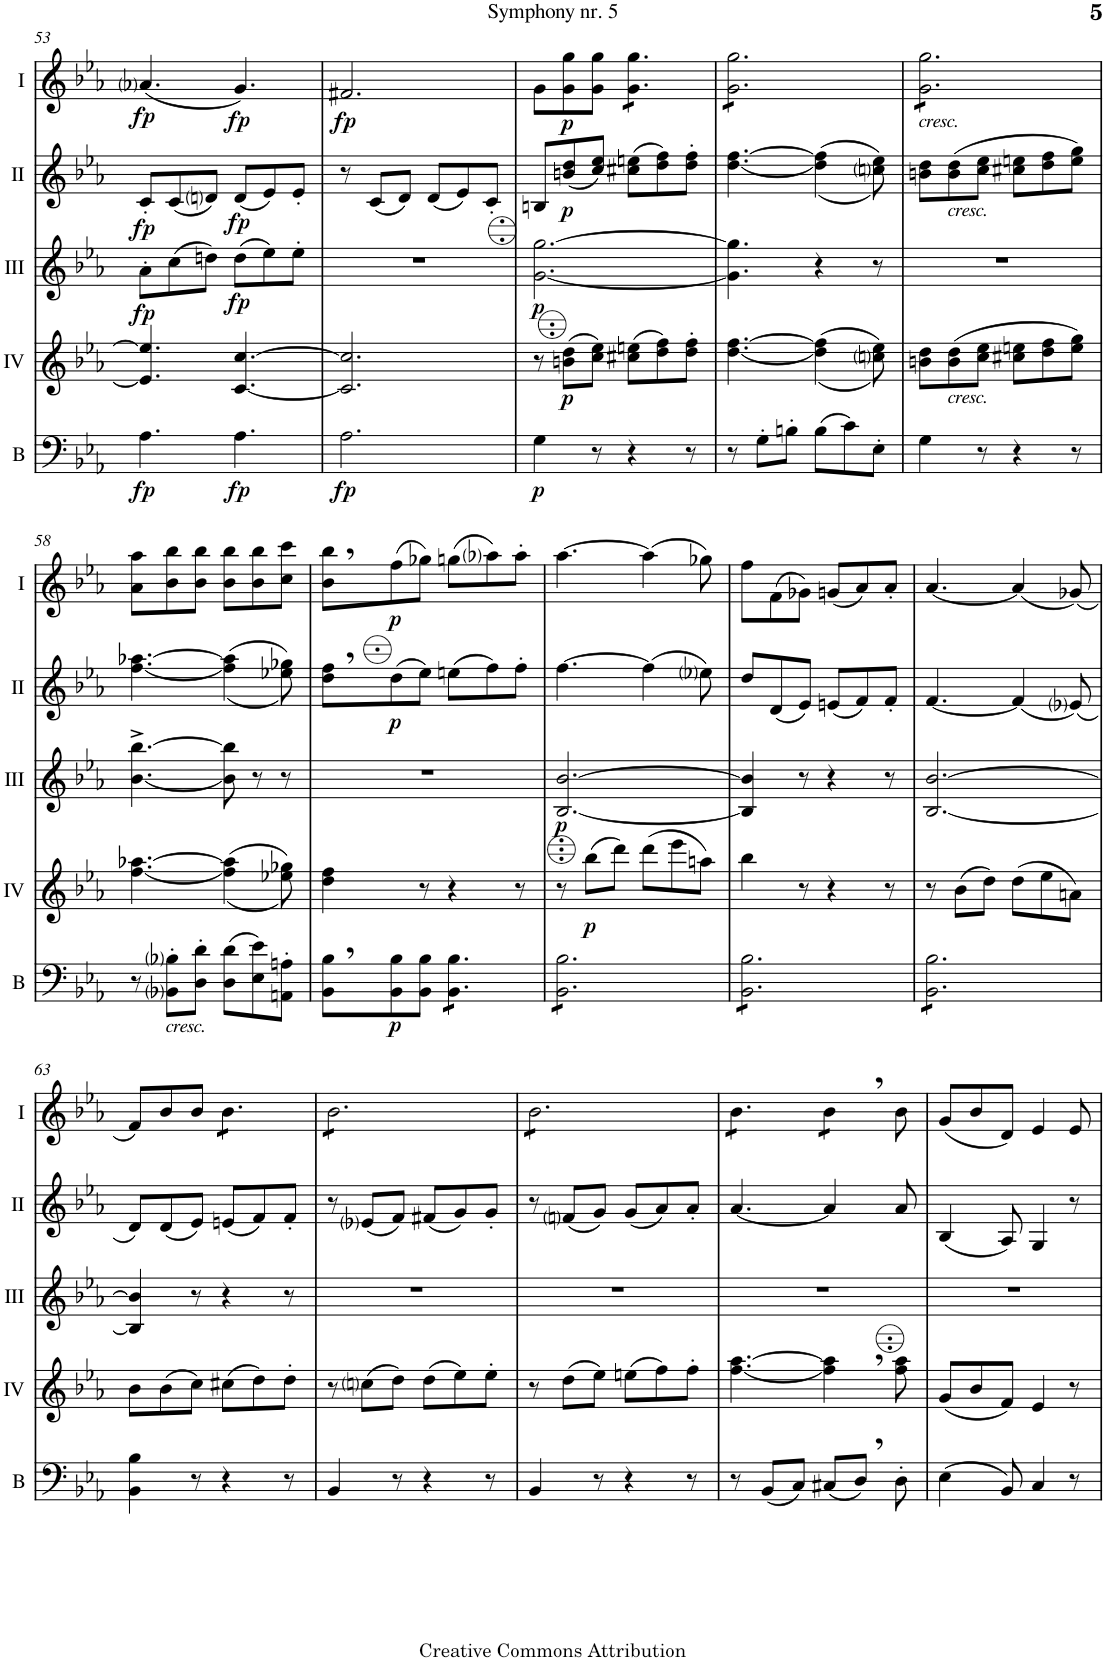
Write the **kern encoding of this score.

**kern	**dynam	**kern	**dynam	**kern	**dynam	**kern	**dynam	**kern	**dynam
*part5	*part5	*part4	*part4	*part3	*part3	*part2	*part2	*part1	*part1
*staff5	*staff5	*staff4	*staff4	*staff3	*staff3	*staff2	*staff2	*staff1	*staff1
*I"Bass	*	*I"Acc. 4	*	*I"Acc. 3	*	*I"Acc. 2	*	*I"Acc. 1	*
*I'B	*	*	*	*	*	*	*	*	*
!!LO:PB:g=z
*clefF4	*	*clefG2	*	*clefG2	*	*clefG2	*	*clefG2	*
*Trd7c12	*	*Trd7c12	*	*Trd7c12	*	*	*	*	*
*k[b-e-a-]	*	*k[b-e-a-]	*	*k[b-e-a-]	*	*k[b-e-a-]	*	*k[b-e-a-]	*
*M6/8	*	*M6/8	*	*M6/8	*	*M6/8	*	*M6/8	*
=53	=53	=53	=53	=53	=53	=53	=53	=53	=53
!	!LO:DY:b	!	!	!	!LO:DY:b	!	!LO:DY:b	!	!LO:DY:b
4.A-\	fp	4.ee-/] 4.eee-/]	.	8a-'\L	fp	8c'/L	fp	(4.a-i/	fp
.	.	.	.	(8cc\	.	(8c/	.	.	.
.	.	.	.	8ddn\J)	.	8dni/J)	.	.	.
!	!LO:DY:b	!	!	!	!LO:DY:b	!	!LO:DY:b	!	!LO:DY:b
4.A-\	fp	[4.cc/ [4.ccc/	.	(8dd\L	fp	(8d/L	fp	4.g/)	fp
.	.	.	.	8ee-\)	.	8e-/)	.	.	.
.	.	.	.	8ee-'\J	.	8e-'/J	.	.	.
=54	=54	=54	=54	=54	=54	=54	=54	=54	=54
!	!LO:DY:b	!	!	!	!	!	!	!	!LO:DY:b
2.A-\	fp	2.cc/] 2.ccc/]	.	2.r	.	8r	.	2.f#X/	fp
.	.	.	.	.	.	(8c/L	.	.	.
.	.	.	.	.	.	8d/J)	.	.	.
.	.	.	.	.	.	(8d/L	.	.	.
.	.	.	.	.	.	8e-/)	.	.	.
.	.	.	.	.	.	8c'/J	.	.	.
=55	=55	=55	=55	=55	=55	=55	=55	=55	=55
!	!LO:DY:b	!	!	!	!LO:DY:b	!	!	!	!
4G\	p	8r	.	[2.g\ [2.gg\	p	8Bn/L	.	8g\L	.
!	!	!	!LO:DY:b	!	!	!	!LO:DY:b	!	!LO:DY:b
.	.	(8bn\ 8dd\L	p	.	.	(8bn/ 8dd/	p	8g\ 8gg\	p
8r	.	8cc\ 8ee-\J)	.	.	.	8cc/ 8ee-/J)	.	8g\ 8gg\J	.
*	*	*	*	*	*	*	*	*tremolo	*
4r	.	(8cc#X\ 8een\L	.	.	.	(8cc#X\ 8een\L	.	8g\ 8gg\L	.
.	.	8dd\ 8ff\)	.	.	.	8dd\ 8ff\)	.	8g\ 8gg\	.
8r	.	8dd\' 8ff\'J	.	.	.	8dd\' 8ff\'J	.	8g\ 8gg\J	.
=56	=56	=56	=56	=56	=56	=56	=56	=56	=56
8r	.	[4.dd\ [4.ff\	.	4.g\] 4.gg\]	.	[4.dd\ [4.ff\	.	8g\ 8gg\L	.
8G'\L	.	.	.	.	.	.	.	8g\ 8gg\	.
8Bn'\J	.	.	.	.	.	.	.	8g\ 8gg\	.
(8B\L	.	(<(4dd\] 4ff\]	.	4r	.	(<(4dd\] 4ff\]	.	8g\ 8gg\	.
8c\)	.	.	.	.	.	.	.	8g\ 8gg\	.
8E-'\J	.	8ccni\ 8ee-\))	.	8r	.	8ccni\ 8ee-\))	.	8g\ 8gg\J	.
=57	=57	=57	=57	=57	=57	=57	=57	=57	=57
!	!	!	!	!	!	!	!	!LO:TX:b:i:t=cresc.	!
4G\	.	8bn\ 8dd\L	.	2.r	.	8bn\ 8dd\L	.	8g\ 8gg\L	.
!	!	!	!	!	!	!LO:TX:b:i:t=cresc.	!	!	!
!	!	!LO:TX:b:i:t=cresc.	!	!	!	!	!	!	!
.	.	(8b\ 8dd\	.	.	.	(8b\ 8dd\	.	8g\ 8gg\	.
8r	.	8cc\ 8ee-\J	.	.	.	8cc\ 8ee-\J	.	8g\ 8gg\	.
4r	.	8cc#X\ 8een\L	.	.	.	8cc#X\ 8een\L	.	8g\ 8gg\	.
.	.	8dd\ 8ff\	.	.	.	8dd\ 8ff\	.	8g\ 8gg\	.
8r	.	8ee\ 8gg\J)	.	.	.	8ee\ 8gg\J)	.	8g\ 8gg\J	.
*	*	*	*	*	*	*	*	*Xtremolo	*
!!LO:LB:g=z
=58	=58	=58	=58	=58	=58	=58	=58	=58	=58
8r	.	[4.ff\ [4.aa-X\	.	[4.b-\^ [4.bb-\^	.	[4.ff\ [4.aa-X\	.	8a-\ 8aa-\L	.
!LO:TX:b:i:t=cresc.	!	!	!	!	!	!	!	!	!
8BB-i\' 8B-i\'L	.	.	.	.	.	.	.	8b-\ 8bb-\	.
8D\' 8d\'J	.	.	.	.	.	.	.	8b-\ 8bb-\J	.
(8D\ 8d\L	.	(<(4ff\] 4aa-\]	.	8b-\] 8bb-\]	.	(<(4ff\] 4aa-\]	.	8b-\ 8bb-\L	.
8E-\ 8e-\)	.	.	.	8r	.	.	.	8b-\ 8bb-\	.
8AAn\' 8An\'J	.	8ee-X\ 8gg-X\))	.	8r	.	8ee-X\ 8gg-X\))	.	8cc\ 8ccc\J	.
=59	=59	=59	=59	=59	=59	=59	=59	=59	=59
8BB-\, 8B-\,L	.	4dd\ 4ff\	.	2.r	.	8dd\, 8ff\,L	.	8b-\, 8bb-\,L	.
!	!LO:DY:b	!	!	!	!	!	!LO:DY:b	!	!LO:DY:b
8BB-\ 8B-\	p	.	.	.	.	(8dd\	p	(8ff\	p
8BB-\ 8B-\J	.	8r	.	.	.	8ee-\J)	.	8gg-X\J)	.
*tremolo	*	*	*	*	*	*	*	*	*
8BB-\ 8B-\L	.	4r	.	.	.	(8een\L	.	(8ggn\L	.
8BB-\ 8B-\	.	.	.	.	.	8ff\)	.	8aa-i\)	.
8BB-\ 8B-\J	.	8r	.	.	.	8ff'\J	.	8aa-'\J	.
=60	=60	=60	=60	=60	=60	=60	=60	=60	=60
!	!	!	!	!	!LO:DY:b	!	!	!	!
8BB-\ 8B-\L	.	8r	.	[2.B-/ [2.b-/	p	[4.ff\	.	[4.aa-\	.
!	!	!	!LO:DY:b	!	!	!	!	!	!
8BB-\ 8B-\	.	(8bb-\L	p	.	.	.	.	.	.
8BB-\ 8B-\	.	8ddd\J)	.	.	.	.	.	.	.
8BB-\ 8B-\	.	(8ddd\L	.	.	.	(4ff\]	.	(4aa-\]	.
8BB-\ 8B-\	.	8eee-\	.	.	.	.	.	.	.
8BB-\ 8B-\J	.	8aan\J)	.	.	.	8ee-i\)	.	8gg-X\)	.
=61	=61	=61	=61	=61	=61	=61	=61	=61	=61
8BB-\ 8B-\L	.	4bb-\	.	4B-/] 4b-/]	.	8dd/L	.	8ff\L	.
8BB-\ 8B-\	.	.	.	.	.	(8d/	.	(8f\	.
8BB-\ 8B-\	.	8r	.	8r	.	8e-/J)	.	8g-X\J)	.
8BB-\ 8B-\	.	4r	.	4r	.	(8en/L	.	(8gn/L	.
8BB-\ 8B-\	.	.	.	.	.	8f/)	.	8a-/)	.
8BB-\ 8B-\J	.	8r	.	8r	.	8f'/J	.	8a-'/J	.
=62	=62	=62	=62	=62	=62	=62	=62	=62	=62
8BB-\ 8B-\L	.	8r	.	[2.B-/ [2.b-/	.	[4.f/	.	[4.a-/	.
8BB-\ 8B-\	.	(8b-\L	.	.	.	.	.	.	.
8BB-\ 8B-\	.	8dd\J)	.	.	.	.	.	.	.
8BB-\ 8B-\	.	(8dd\L	.	.	.	(4f/]	.	(4a-/]	.
8BB-\ 8B-\	.	8ee-\	.	.	.	.	.	.	.
8BB-\ 8B-\J	.	8an\J)	.	.	.	(8e-i/)	.	(8g-X/)	.
*Xtremolo	*	*	*	*	*	*	*	*	*
!!LO:LB:g=z
=63	=63	=63	=63	=63	=63	=63	=63	=63	=63
4BB-\ 4B-\	.	8b-\L	.	4B-/] 4b-/]	.	8d/L)	.	8f/L)	.
.	.	(8b-\	.	.	.	(8d/	.	8b-/	.
8r	.	8cc\J)	.	8r	.	8e-/J)	.	8b-/J	.
*	*	*	*	*	*	*	*	*tremolo	*
4r	.	(8cc#X\L	.	4r	.	(8en/L	.	8b-\L	.
.	.	8dd\)	.	.	.	8f/)	.	8b-\	.
8r	.	8dd'\J	.	8r	.	8f'/J	.	8b-\J	.
=64	=64	=64	=64	=64	=64	=64	=64	=64	=64
4BB-/	.	8r	.	2.r	.	8r	.	8b-\L	.
.	.	(8ccni\L	.	.	.	(8e-i/L	.	8b-\	.
8r	.	8dd\J)	.	.	.	8f/J)	.	8b-\	.
4r	.	(8dd\L	.	.	.	(8f#X/L	.	8b-\	.
.	.	8ee-\)	.	.	.	8g/)	.	8b-\	.
8r	.	8ee-'\J	.	.	.	8g'/J	.	8b-\J	.
=65	=65	=65	=65	=65	=65	=65	=65	=65	=65
4BB-/	.	8r	.	2.r	.	8r	.	8b-\L	.
.	.	(8dd\L	.	.	.	(8fni/L	.	8b-\	.
8r	.	8ee-\J)	.	.	.	8g/J)	.	8b-\	.
4r	.	(8een\L	.	.	.	(8g/L	.	8b-\	.
.	.	8ff\)	.	.	.	8a-/)	.	8b-\	.
8r	.	8ff'\J	.	.	.	8a-'/J	.	8b-\J	.
=66	=66	=66	=66	=66	=66	=66	=66	=66	=66
8r	.	[4.ff\ [4.aa-\	.	2.r	.	[4.a-/	.	8b-\L	.
(8BB-/L	.	.	.	.	.	.	.	8b-\	.
8C/J)	.	.	.	.	.	.	.	8b-\J	.
(8C#X/L	.	4ff\], 4aa-\],	.	.	.	4a-/]	.	8b-,\L	.
8D,/J)	.	.	.	.	.	.	.	8b-,\J	.
*	*	*	*	*	*	*	*	*Xtremolo	*
8D'\	.	8ff\ 8aa-\	.	.	.	8a-/	.	8b-\	.
=67	=67	=67	=67	=67	=67	=67	=67	=67	=67
(4E-\	.	(8g/L	.	2.r	.	(4B-/	.	(8g/L	.
.	.	8b-/	.	.	.	.	.	8b-/	.
8BB-/)	.	8f/J)	.	.	.	8A-/)	.	8d/J)	.
4C/	.	4e-/	.	.	.	4G/	.	4e-/	.
8r	.	8r	.	.	.	8r	.	8e-/	.
=	=	=	=	=	=	=	=	=	=
*-	*-	*-	*-	*-	*-	*-	*-	*-	*-
